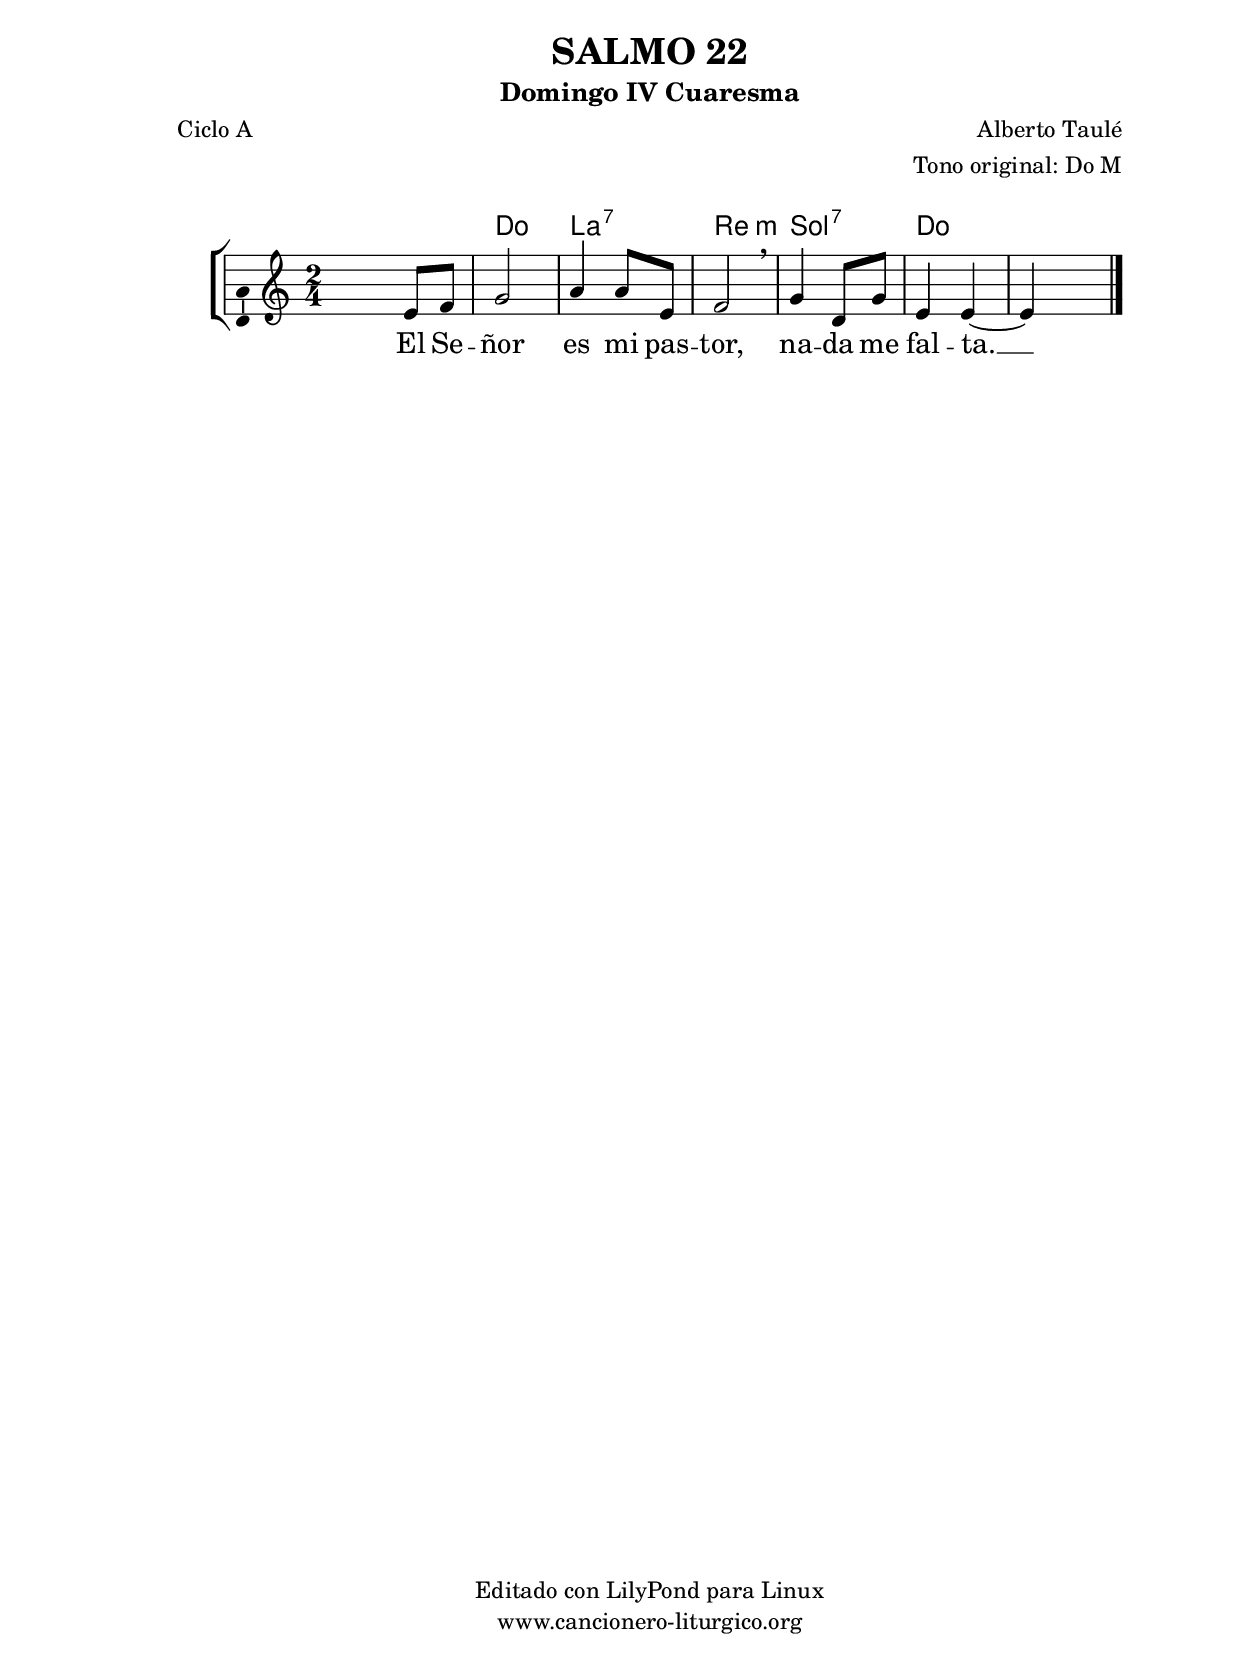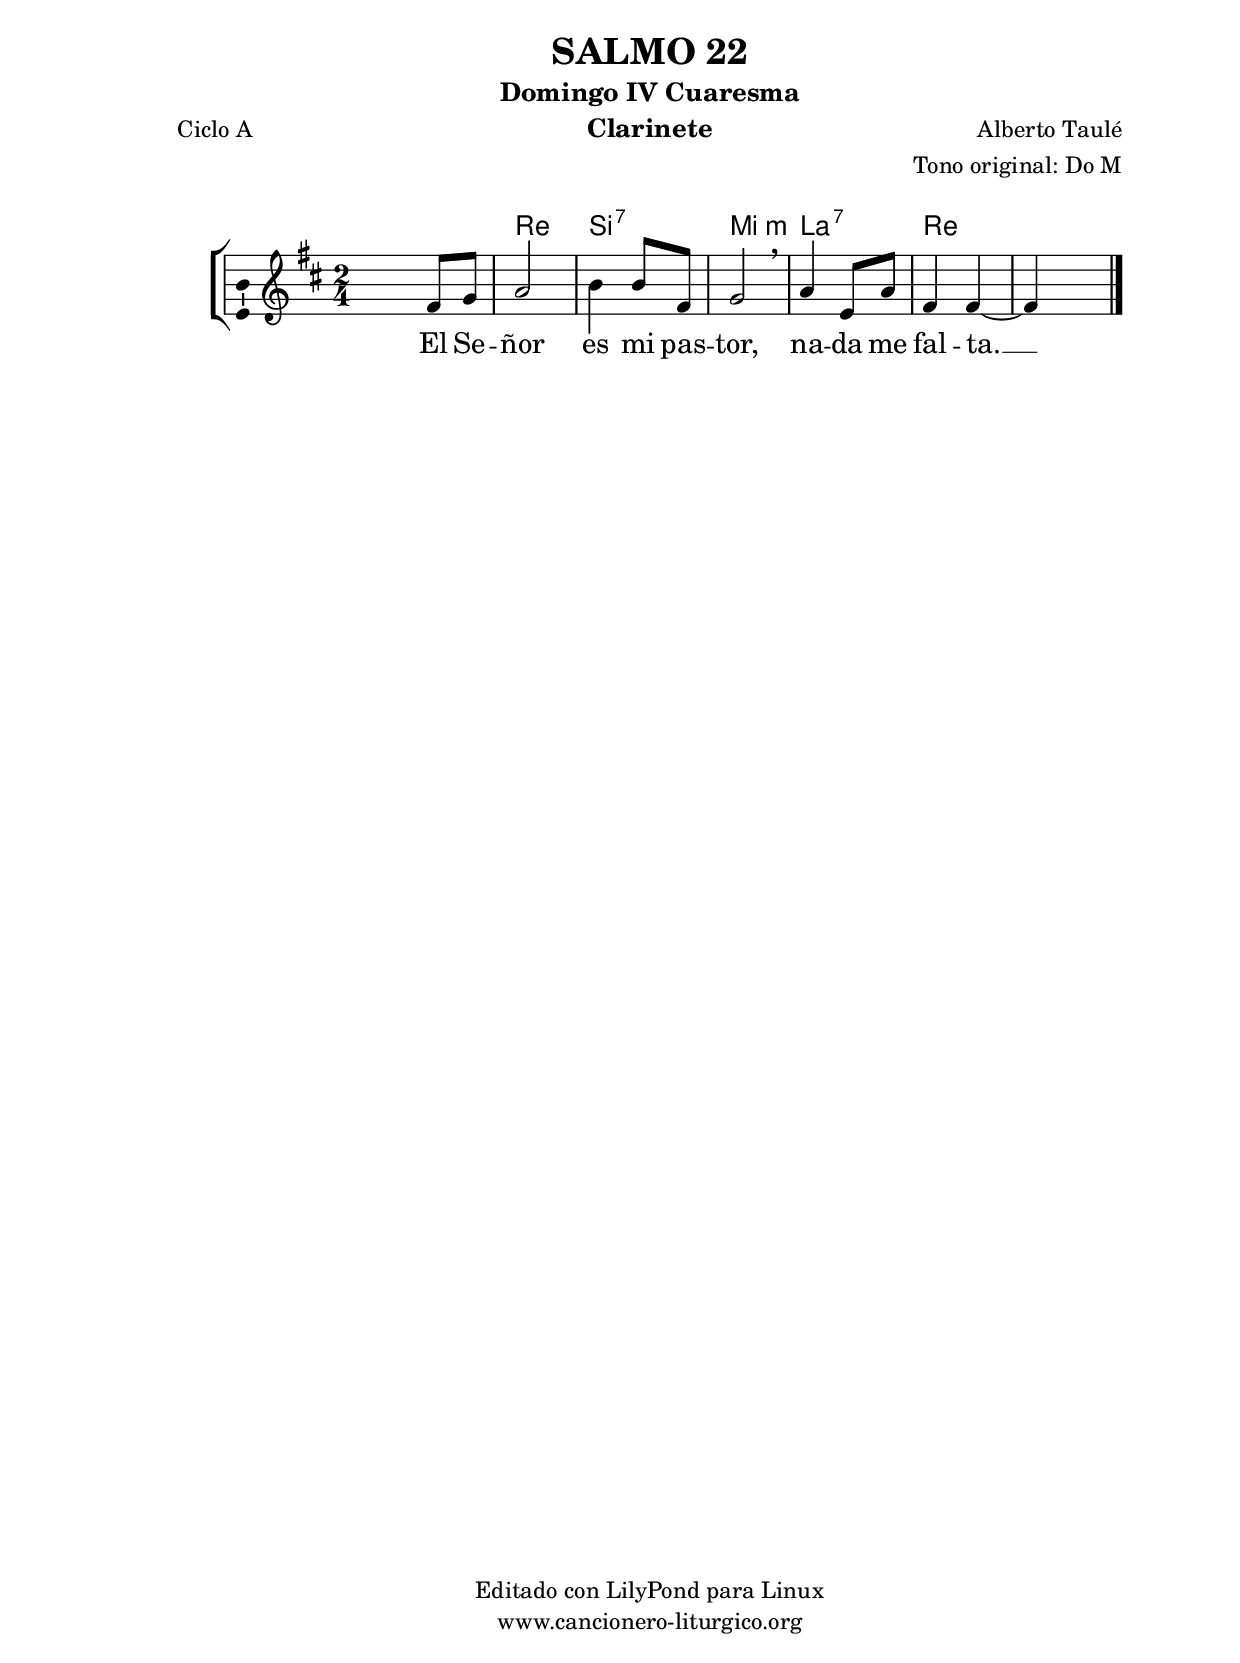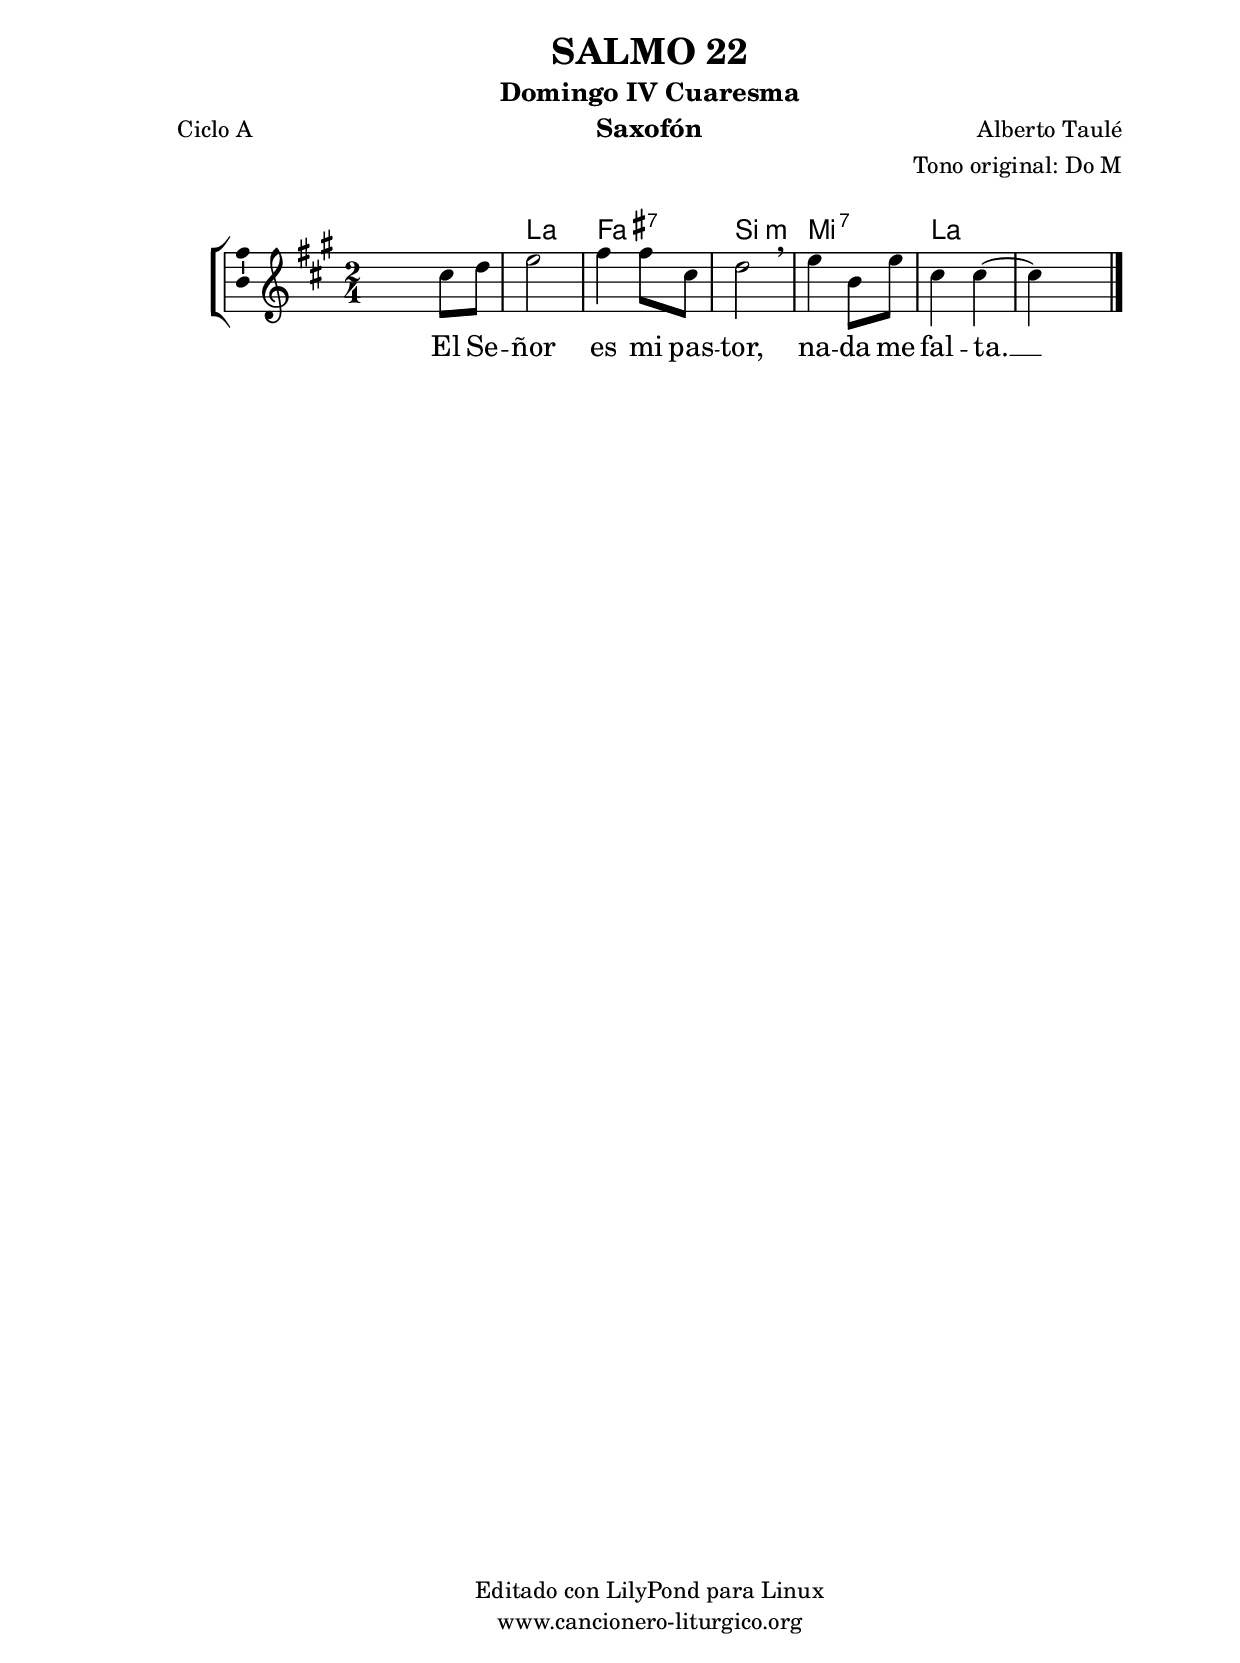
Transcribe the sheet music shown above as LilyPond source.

%
%para convertir .midi en .wav:
%timidity filename.midi -Ow -o finename.wav
%
%
%Para convertir de .wav a .mp3:
%lame -h -m j filename.wav
%
%
%para escuchar el midi:
%timidity nombrefichero.midi
%


%versión de lilypond para la que se ha escrito esta partitura:
\version "2.16.0"

	%Tamaño papel
	#(set-default-paper-size "a4")
	%Tamaño partitura
	#(set-global-staff-size 20)
	%No responde al pulsar sobre una nota
	#(ly:set-option 'point-and-click #f)

%parámetros del encabezamiento:
\header {
	title = "SALMO 22"
	subtitle = "Domingo IV Cuaresma"
	composer = "Alberto Taulé"
	poet = "Ciclo A"
	meter = ""
	arranger = "Tono original: Do M"
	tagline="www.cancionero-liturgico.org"
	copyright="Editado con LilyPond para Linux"
	}

%parámetros asociados al papel:
\paper  {
	oddHeaderMarkup = \markup {\fill-line { \on-the-fly #not-first-page \fromproperty #'header:title \on-the-fly #not-first-page \fromproperty #'header:composer }}
	evenHeaderMarkup = \markup {\fill-line { \fromproperty #'header:composer \fromproperty #'header:title }}
	#(set-paper-size "a4")
	print-page-number = ##f
	first-page-number = 1
	print-first-page-number = ##f
%	head-separation = 3.0 \cm
	top-margin = 2.0 \cm
	bottom-margin = 0.5\cm
%%%	bottom-margin = -1.0\cm
	left-margin = 3.0 \cm
	line-width = 16.0 \cm 
	indent = 8\mm
	interscoreline = 2.\mm
	between-system-space = 15\mm
%	para que las partituras no llenen la hoja:
	ragged-bottom = ##t
%	idem para la última hoja:
	ragged-last-bottom = ##f
%	para que las partituras llenen el ancho del papel:
	ragged-last = ##f
	after-title-space = 2.5 \cm
%page-count=1
%system-count=1

	%Flexible Vertical Spacing
%	markup-markup-spacing =
%	#'((basic-distance . 15) (minimum-distance . 15) (padding . 3))
	markup-system-spacing =
	#'((basic-distance . 15) (minimum-distance . 15) (padding . 3))
	system-system-spacing =
	#'((basic-distance . 15) (minimum-distance . 15) (padding . 3))
	score-system-spacing =
	#'((basic-distance . 15) (minimum-distance . 15) (padding . 5))
%	top-system-spacing = % header
%	#'((basic-distance . 8) (minimum-distance . 0) (padding . 3))
%	top-markup-spacing =
%	#'((basic-distance . 20) (minimum-distance . 20) (padding . 3))
	last-bottom-spacing = % footer
	#'((basic-distance . 5) (minimum-distance . 5) (padding . 3))
%	score-markup-spacing =
%	#'((basic-distance . 16) (minimum-distance . 13) (padding . 3))

	}


%parámetros que afectan a toda la partitura:
global =  {
	%clave de sol (G):
	\clef G
	%armadura:
%%%	\transpose ees c
	\key c \major
	\tempo 4=88
	\set Score.tempoHideNote = ##t
	}


acordes = {
	\italianChords
	\chordmode {
%%%	\transpose ees c
{

s2
c2 a:7 d:m g:7 c s

	}
	}
}


melodia = 
%%%	\transpose ees c
{
	\relative c'{

\time 2/4

s4 e8 f
g2
a4 a8 e
f2 \breathe
g4 d8 g
e4 e~
e4 s4

	\bar "|."
	}
	}


texto = \lyricmode {
El Se -- ñor es mi pas -- tor, na -- da me fal -- ta. __
	}


acordesStaff = \context ChordNames = acordesStaff <<
	\set chordChanges = ##t
	\acordes
	>>


vozStaff = \context Voice = vozStaff
\with {\consists "Ambitus_engraver"}
<<
%	\set Staff.instrumentName = ""
%	\set Staff.shortInstrumentName = ""
%	\set Staff.midiInstrument = #"clarinet"
%	\set Staff.midiInstrument = #"cello"
%	\set Staff.midiInstrument = #"flute"
	\set Staff.midiInstrument = #"electric guitar (jazz)"
%	\set Staff.midiInstrument = #"english horn"
%	\set Staff.midiInstrument = #"violin"
%	\set Staff.midiInstrument = #"glockenspiel"
	\set Staff.midiMinimumVolume = #0.7
	\set Staff.midiMaximumVolume = #0.9
	\global
	\melodia
	>>


textoStaff = \context Lyrics = textoStaff <<
	\lyricsto vozStaff \texto
	>>

\book {
	\score {
		\context ChoirStaff {
			\override StaffGroup.SystemStartBracket #'collapse-height = #1
			\override Score.SystemStartBar #'collapse-height = #1
			<<
			\acordesStaff
			\vozStaff
			\textoStaff
			>>
			}
		\layout {
	    		\context {
				\Lyrics
				\override LyricText #'font-size = #2
				}
	   		 \context {
				\Score
				%fontSize = #3
				\override StaffSymbol #'staff-space = #(magstep +3)
				%\override Beam #'thickness = #0.55
				%\override SpacingSpanner #'spacing-increment = #1.0
				%\override Slur #'height-limit = #1.5
				}
			}
		}
	\score {
		\unfoldRepeats
		\context ChoirStaff {
			<<
			\acordesStaff
			\vozStaff
			>>
			}
		\midi {
	  		\context {
	  			\Score
				tempoWholesPerMinute = #(ly:make-moment 70 4)
				}
			}
		}
	}

%Partitura para clarinete
#(define output-suffix "C")
\book {
	\header{
		instrument = "Clarinete"
		}
	\score {
		\context ChoirStaff {
			\override StaffGroup.SystemStartBracket #'collapse-height = #1
			\override Score.SystemStartBar #'collapse-height = #1
\transpose c d
			<<
			\acordesStaff
			\vozStaff
			\textoStaff
			>>
			}
		\layout {
	    		\context {
				\Lyrics
				\override LyricText #'font-size = #2
				}
	   		 \context {
				\Score
				%fontSize = #3
				\override StaffSymbol #'staff-space = #(magstep +3)
				%\override Beam #'thickness = #0.55
				%\override SpacingSpanner #'spacing-increment = #1.0
				%\override Slur #'height-limit = #1.5
				}
			}
		}
	}

%Partitura para saxofón
#(define output-suffix "S")
\book {
	\header{
		instrument = "Saxofón"
		}
	\score {
		\context ChoirStaff {
			\override StaffGroup.SystemStartBracket #'collapse-height = #1
			\override Score.SystemStartBar #'collapse-height = #1
\transpose c a
			<<
			\acordesStaff
			\vozStaff
			\textoStaff
			>>
			}
		\layout {
	    		\context {
				\Lyrics
				\override LyricText #'font-size = #2
				}
	   		 \context {
				\Score
				%fontSize = #3
				\override StaffSymbol #'staff-space = #(magstep +3)
				%\override Beam #'thickness = #0.55
				%\override SpacingSpanner #'spacing-increment = #1.0
				%\override Slur #'height-limit = #1.5
				}
			}
		}
	}

